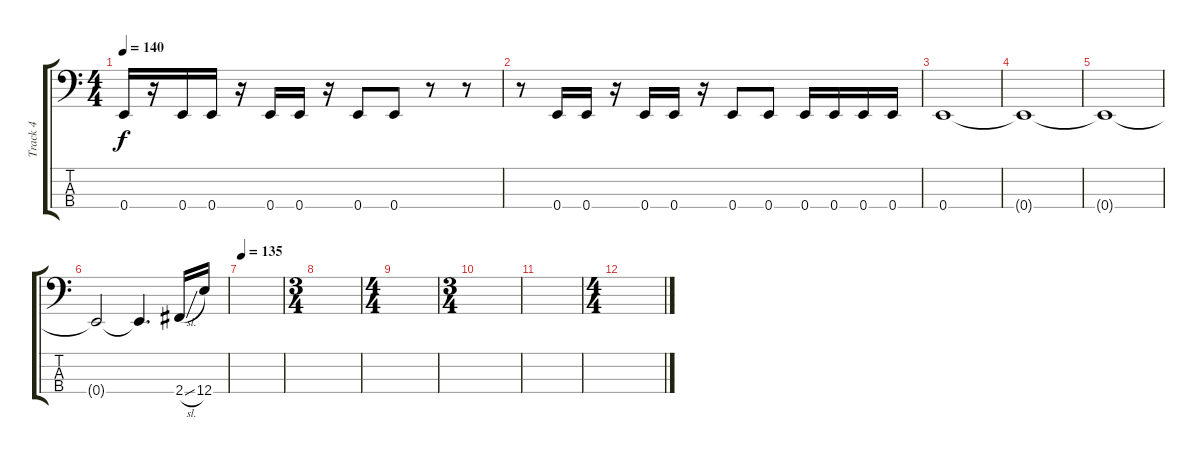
\track ("Track 4" "Track 4") {instrument electricbassfinger}
\staff {score tabs}
\tuning (G2 D2 A1 E1) {hide}
\ts (4 4)
\tempo 140
\clef f4
\ks c
0.4.16{dy f} r.16 0.4.16 0.4.16 r.16 0.4.16 0.4.16 r.16 0.4.8 0.4.8 r.8 r.8 |
r.8 0.4.16 0.4.16 r.16 0.4.16 0.4.16 r.16 0.4.8 0.4.8 0.4.16 0.4.16 0.4.16 0.4.16 |
0.4.1 |
0.4{t}.1 |
0.4{t}.1 |
0.4{t}.2 0.4{t}.4{d} 2.4{sl}.16 12.4.16 |
\tempo 135
|
\ts (3 4)
|
\ts (4 4)
|
\ts (3 4)
|
|
\ts (4 4)
